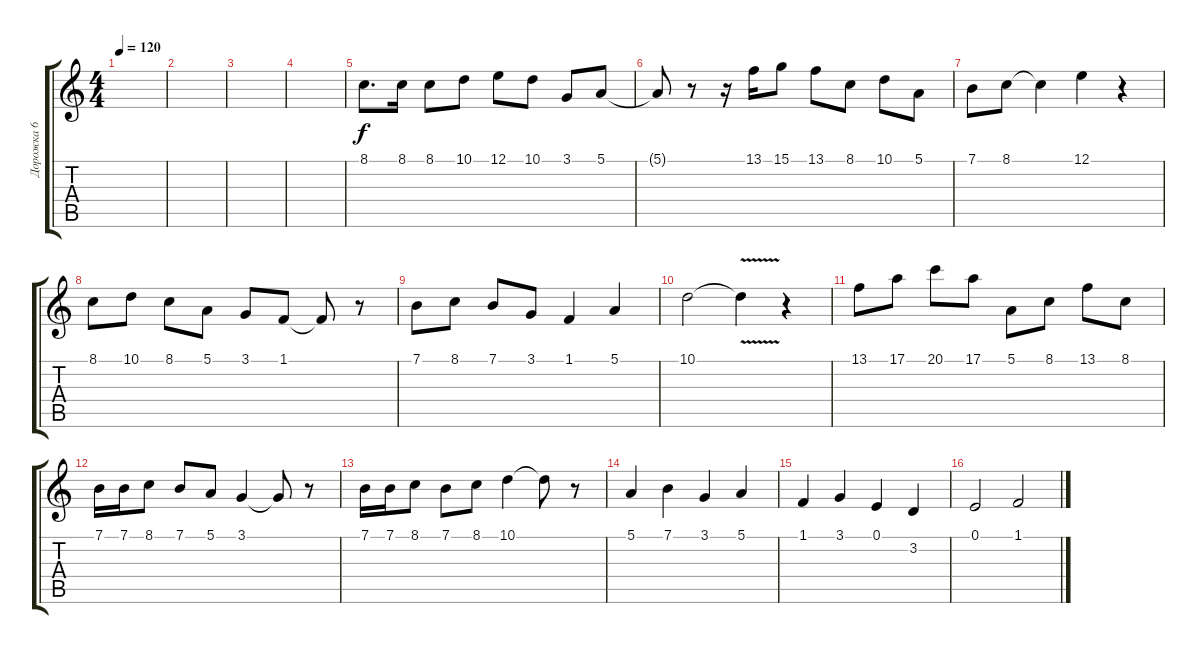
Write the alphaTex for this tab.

\track ("Дорожка 6" "Дорожка 6") {instrument piccolo}
\staff {score tabs}
\tuning (E4 B3 G3 D3 A2 E2) {hide}
\ts (4 4)
\tempo 120
\clef g2
\ks c
|
|
|
|
8.1.8{d} 8.1.16 8.1.8 10.1.8 12.1.8 10.1.8 3.1.8 5.1.8 |
5.1{t}.8 r.8 r.16 13.1.16 15.1.8 13.1.8 8.1.8 10.1.8 5.1.8 |
7.1.8 8.1.8 8.1{t}.4 12.1.4 r.4 |
8.1.8 10.1.8 8.1.8 5.1.8 3.1.8 1.1.8 1.1{t}.8 r.8 |
7.1.8 8.1.8 7.1.8 3.1.8 1.1.4 5.1.4 |
10.1.2 10.1{v t}.4 r.4 |
13.1.8 17.1.8 20.1.8 17.1.8 5.1.8 8.1.8 13.1.8 8.1.8 |
7.1.16 7.1.16 8.1.8 7.1.8 5.1.8 3.1.4 3.1{t}.8 r.8 |
7.1.16 7.1.16 8.1.8 7.1.8 8.1.8 10.1.4 10.1{t}.8 r.8 |
5.1.4 7.1.4 3.1.4 5.1.4 |
1.1.4 3.1.4 0.1.4 3.2.4 |
0.1.2 1.1.2
